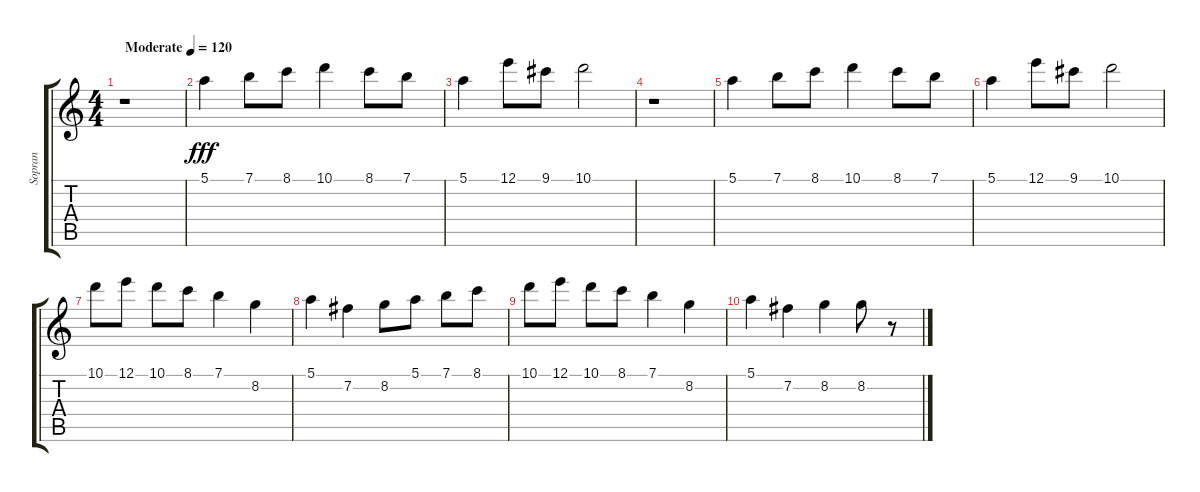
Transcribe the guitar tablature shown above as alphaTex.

\track ("Sopran" "Sopran") {instrument electricguitarjazz}
\staff {score tabs}
\tuning (E4 B3 G3 D3 A2 E2) {hide}
\ts (4 4)
\tempo (120 "Moderate")
\clef g2
\ks c
r.1{dy fff instrument electricguitarjazz} |
5.1.4 7.1.8 8.1.8 10.1.4 8.1.8 7.1.8 |
5.1.4 12.1.8 9.1.8 10.1.2 |
r.1 |
5.1.4 7.1.8 8.1.8 10.1.4 8.1.8 7.1.8 |
5.1.4 12.1.8 9.1.8 10.1.2 |
10.1.8 12.1.8 10.1.8 8.1.8 7.1.4 8.2.4 |
5.1.4 7.2.4 8.2.8 5.1.8 7.1.8 8.1.8 |
10.1.8 12.1.8 10.1.8 8.1.8 7.1.4 8.2.4 |
5.1.4 7.2.4 8.2.4 8.2.8 r.8
